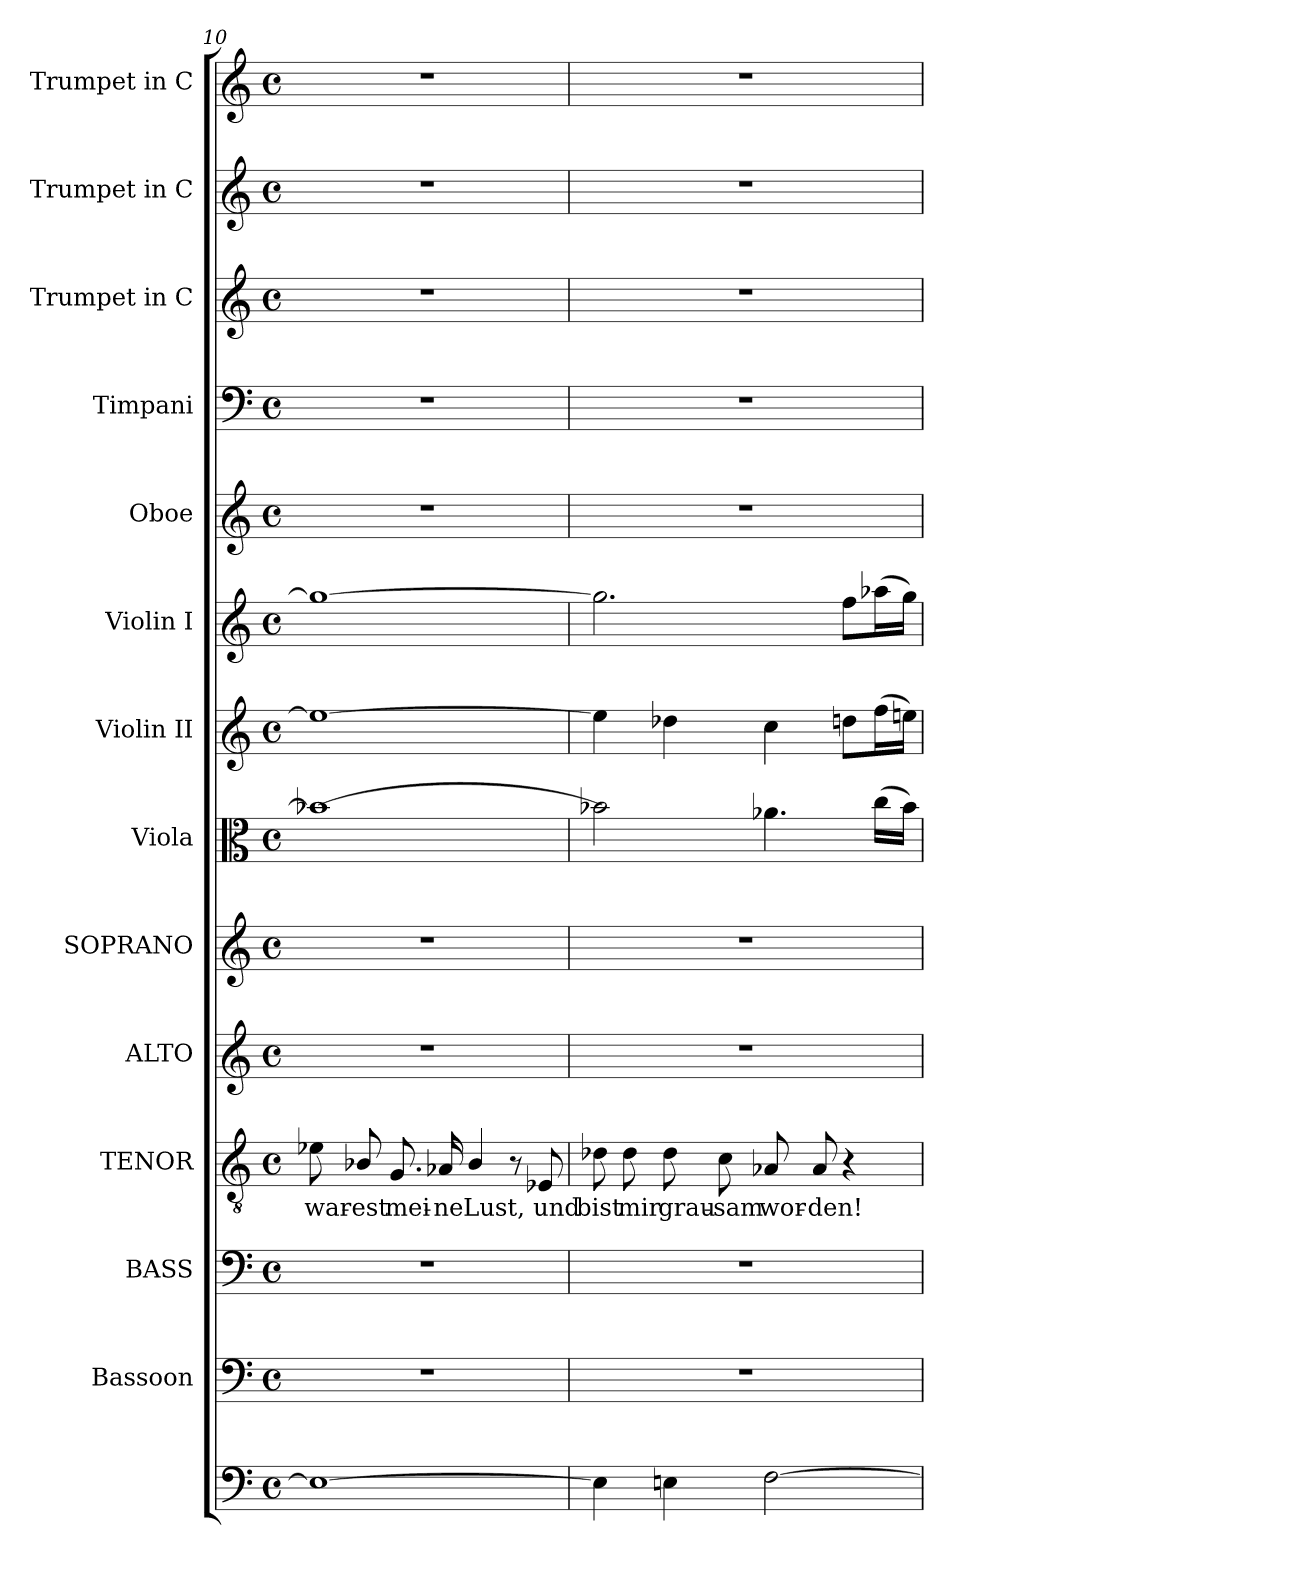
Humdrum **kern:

**kern	**kern	**kern	**kern	**text	**kern	**kern	**kern	**kern	**kern	**kern	**kern	**kern	**kern	**kern
*part14	*part13	*part12	*part11	*part11	*part10	*part9	*part8	*part7	*part6	*part5	*part4	*part3	*part2	*part1
*staff14	*staff13	*staff12	*staff11	*staff11	*staff10	*staff9	*staff8	*staff7	*staff6	*staff5	*staff4	*staff3	*staff2	*staff1
*	*I"Bassoon	*I"BASS	*I"TENOR	*	*I"ALTO	*I"SOPRANO	*I"Viola	*I"Violin II	*I"Violin I	*I"Oboe	*I"Timpani	*I"Trumpet in C	*I"Trumpet in C	*I"Trumpet in C
*	*	*	*	*	*I'Alto	*I'Soprano	*I'Viola	*I'Violin II	*I'Violin I	*I'Oboe	*I'Timp.	*	*	*
*clefF4	*clefF4	*clefF4	*clefGv2	*	*clefG2	*clefG2	*clefC3	*clefG2	*clefG2	*clefG2	*clefF4	*clefG2	*clefG2	*clefG2
*	*	*	*ITrd7c12	*	*	*	*	*	*	*	*	*	*	*
*k[]	*k[]	*k[]	*k[]	*	*k[]	*k[]	*k[]	*k[]	*k[]	*k[]	*k[]	*k[]	*k[]	*k[]
*C:	*C:	*C:	*C:	*	*C:	*C:	*C:	*C:	*C:	*C:	*C:	*C:	*C:	*C:
*M4/4	*M4/4	*M4/4	*M4/4	*	*M4/4	*M4/4	*M4/4	*M4/4	*M4/4	*M4/4	*M4/4	*M4/4	*M4/4	*M4/4
*met(c)	*met(c)	*met(c)	*met(c)	*	*met(c)	*met(c)	*met(c)	*met(c)	*met(c)	*met(c)	*met(c)	*met(c)	*met(c)	*met(c)
=10	=10	=10	=10	=10	=10	=10	=10	=10	=10	=10	=10	=10	=10	=10
!	!	!	!	!LO:LY:b:color=#000000	!	!	!	!	!	!	!	!	!	!
1E-i_	1r	1r	8E-i\	war-	1r	1r	1b-Xi_	1ee-i_	1ggi_	1r	1r	1r	1r	1r
!	!	!	!	!LO:LY:b:color=#000000	!	!	!	!	!	!	!	!	!	!
.	.	.	8BB-i/	-est	.	.	.	.	.	.	.	.	.	.
!	!	!	!	!LO:LY:b:color=#000000	!	!	!	!	!	!	!	!	!	!
.	.	.	8.GGi/	mei-	.	.	.	.	.	.	.	.	.	.
!	!	!	!	!LO:LY:b:color=#000000	!	!	!	!	!	!	!	!	!	!
.	.	.	16AA-Xi/	-ne	.	.	.	.	.	.	.	.	.	.
!	!	!	!	!LO:LY:b:color=#000000	!	!	!	!	!	!	!	!	!	!
.	.	.	4BB-i/	Lust,	.	.	.	.	.	.	.	.	.	.
.	.	.	8r	.	.	.	.	.	.	.	.	.	.	.
!	!	!	!	!LO:LY:b:color=#000000	!	!	!	!	!	!	!	!	!	!
.	.	.	8EE-i/	und	.	.	.	.	.	.	.	.	.	.
=11	=11	=11	=11	=11	=11	=11	=11	=11	=11	=11	=11	=11	=11	=11
!	!	!	!	!LO:LY:b:color=#000000	!	!	!	!	!	!	!	!	!	!
4E-i\]	1r	1r	8D-Xi\	bist	1r	1r	2b-Xi\]	4ee-i\]	2.ggi\]	1r	1r	1r	1r	1r
!	!	!	!	!LO:LY:b:color=#000000	!	!	!	!	!	!	!	!	!	!
.	.	.	8D-i\	mir	.	.	.	.	.	.	.	.	.	.
!	!	!	!	!LO:LY:b:color=#000000	!	!	!	!	!	!	!	!	!	!
4Eni\	.	.	8D-i\	grau-	.	.	.	4dd-Xi\	.	.	.	.	.	.
!	!	!	!	!LO:LY:b:color=#000000	!	!	!	!	!	!	!	!	!	!
.	.	.	8Ci\	-sam	.	.	.	.	.	.	.	.	.	.
!	!	!	!	!LO:LY:b:color=#000000	!	!	!	!	!	!	!	!	!	!
[2Fi\	.	.	8AA-Xi/	wor-	.	.	4.a-Xi\	4cci\	.	.	.	.	.	.
!	!	!	!	!LO:LY:b:color=#000000	!	!	!	!	!	!	!	!	!	!
.	.	.	8AA-i/	-den!	.	.	.	.	.	.	.	.	.	.
.	.	.	4r	.	.	.	.	8ddni\L	8ffi\L	.	.	.	.	.
.	.	.	.	.	.	.	(16cci\LL	(16ffi\L	(16aa-Xi\L	.	.	.	.	.
.	.	.	.	.	.	.	16b-i\JJ)	16eeni\JJ)	16ggi\JJ)	.	.	.	.	.
=	=	=	=	=	=	=	=	=	=	=	=	=	=	=
*-	*-	*-	*-	*-	*-	*-	*-	*-	*-	*-	*-	*-	*-	*-
